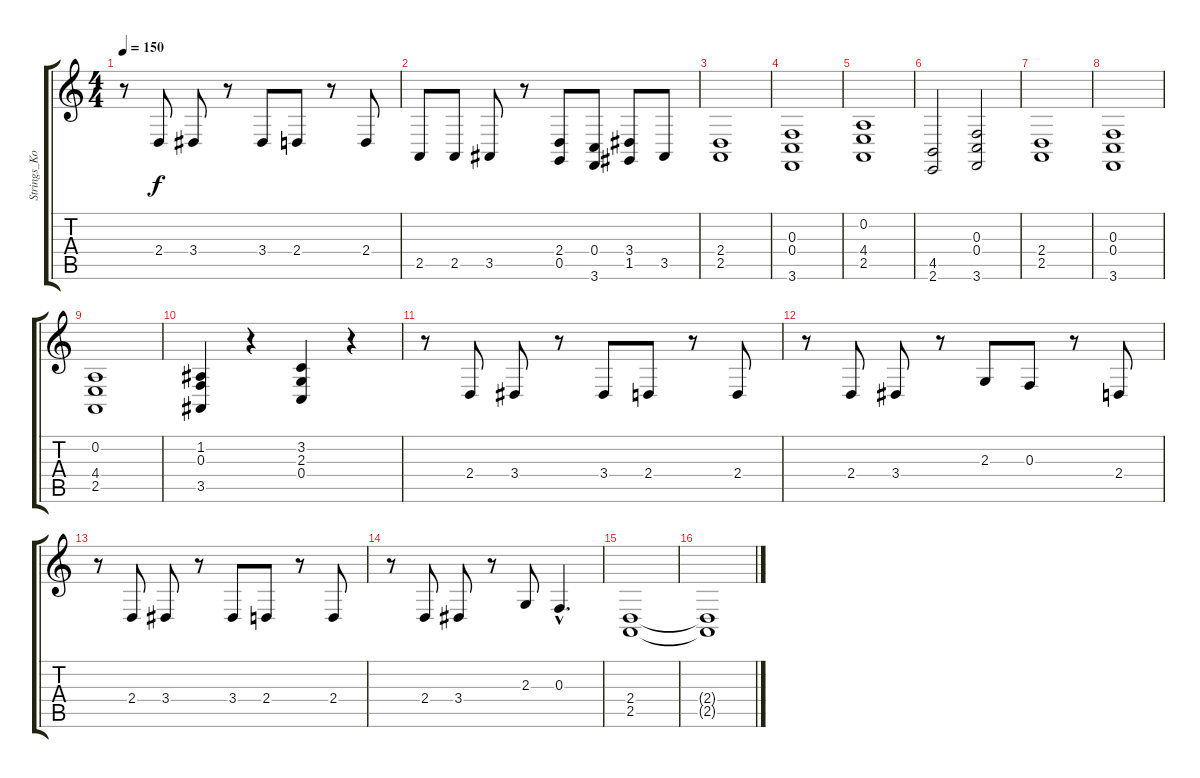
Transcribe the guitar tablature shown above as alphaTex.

\track ("Strings_Korg_X5 (MIDI)" "Strings_Ko") {instrument acousticgrandpiano}
\staff {score tabs}
\tuning (D4 A3 F3 C3 G2 D2) {hide}
\ts (4 4)
\tempo 150
\clef g2
\ks c
r.8{dy f} 2.4.8 3.4.8 r.8 3.4.8 2.4.8 r.8 2.4.8 |
2.5.8 2.5.8 3.5.8 r.8 (2.4 0.5).8 (0.4 3.6).8 (3.4 1.5).8 3.5.8 |
(2.4 2.5).1 |
(0.3 0.4 3.6).1 |
(0.2 4.4 2.5).1 |
(4.5 2.6).2 (0.3 0.4 3.6).2 |
(2.4 2.5).1 |
(0.3 0.4 3.6).1 |
(0.2 4.4 2.5).1 |
(1.2 0.3 3.5).4 r.4 (3.2 2.3 0.4).4 r.4 |
r.8 2.4.8 3.4.8 r.8 3.4.8 2.4.8 r.8 2.4.8 |
r.8 2.4.8 3.4.8 r.8 2.3.8 0.3.8 r.8 2.4.8 |
r.8 2.4.8 3.4.8 r.8 3.4.8 2.4.8 r.8 2.4.8 |
r.8 2.4.8 3.4.8 r.8 2.3.8 0.3{hac}.4{d} |
(2.4 2.5).1 |
(2.4{t} 2.5{t}).1
